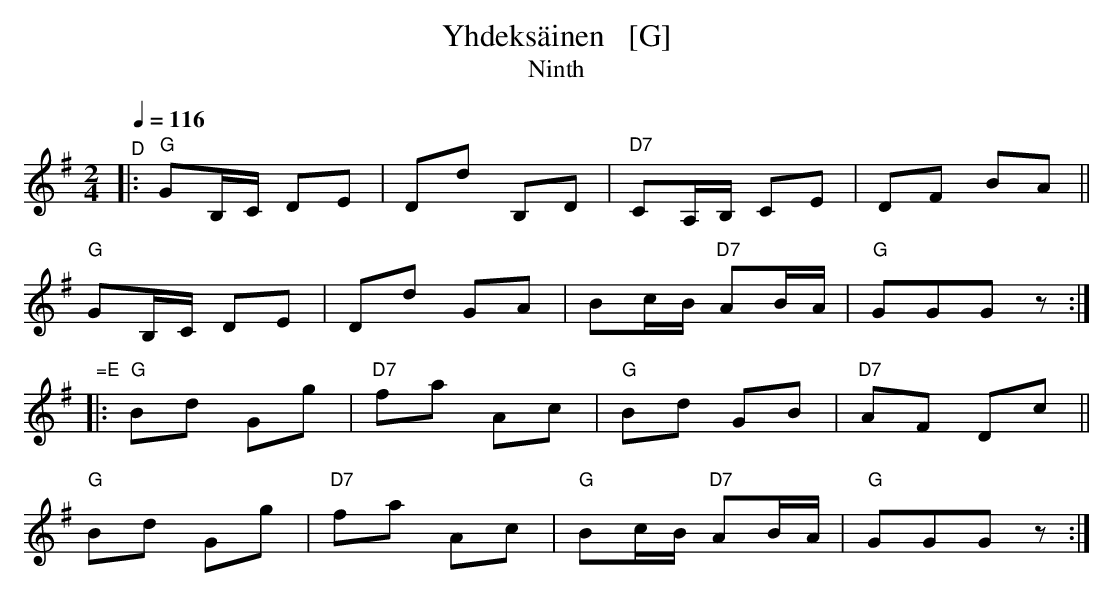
X:1
T: Yhdeks\"ainen   [G]
T: Ninth
L: 1/16
M: 2/4
Q: 1/4=116
K: G
"^D"|:\
"G"G2B,C D2E2 | D2d2 B,2D2 | "D7"C2A,B, C2E2 | D2F2 B2A2 ||
"G"G2B,C D2E2 | D2d2 G2A2 | B2cB "D7"A2BA | "G"G2G2G2 z2 :|
"=E"|:\
"G"B2d2 G2g2 | "D7"f2a2 A2c2 | "G"B2d2 G2B2 | "D7"A2F2 D2c2 ||
"G"B2d2 G2g2 | "D7"f2a2 A2c2 | "G"B2cB "D7"A2BA | "G"G2G2G2 z2 :|
